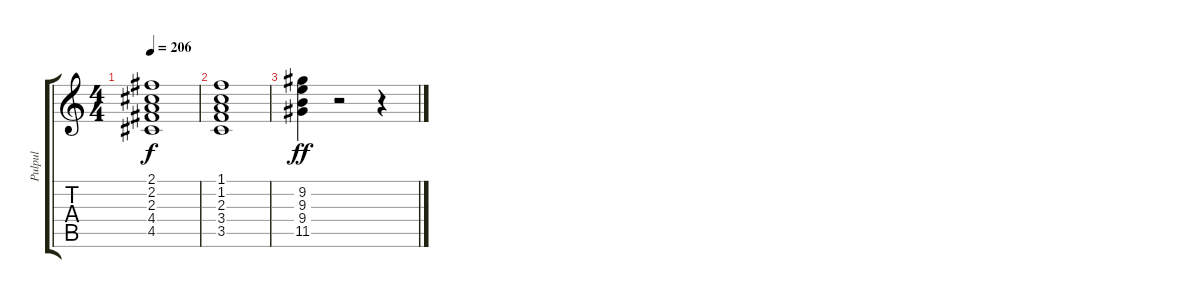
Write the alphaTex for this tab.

\track ("Pulpul" "Pulpul") {instrument electricguitarmuted}
\staff {score tabs}
\tuning (E4 B3 G3 D3 A2 E2) {hide}
\ts (4 4)
\tempo 206
\clef g2
\ks c
(2.1 2.2 2.3 4.4 4.5).1{dy f} |
(1.1 1.2 2.3 3.4 3.5).1 |
(9.2 9.3 9.4 11.5).4{dy ff} r.2 r.4
